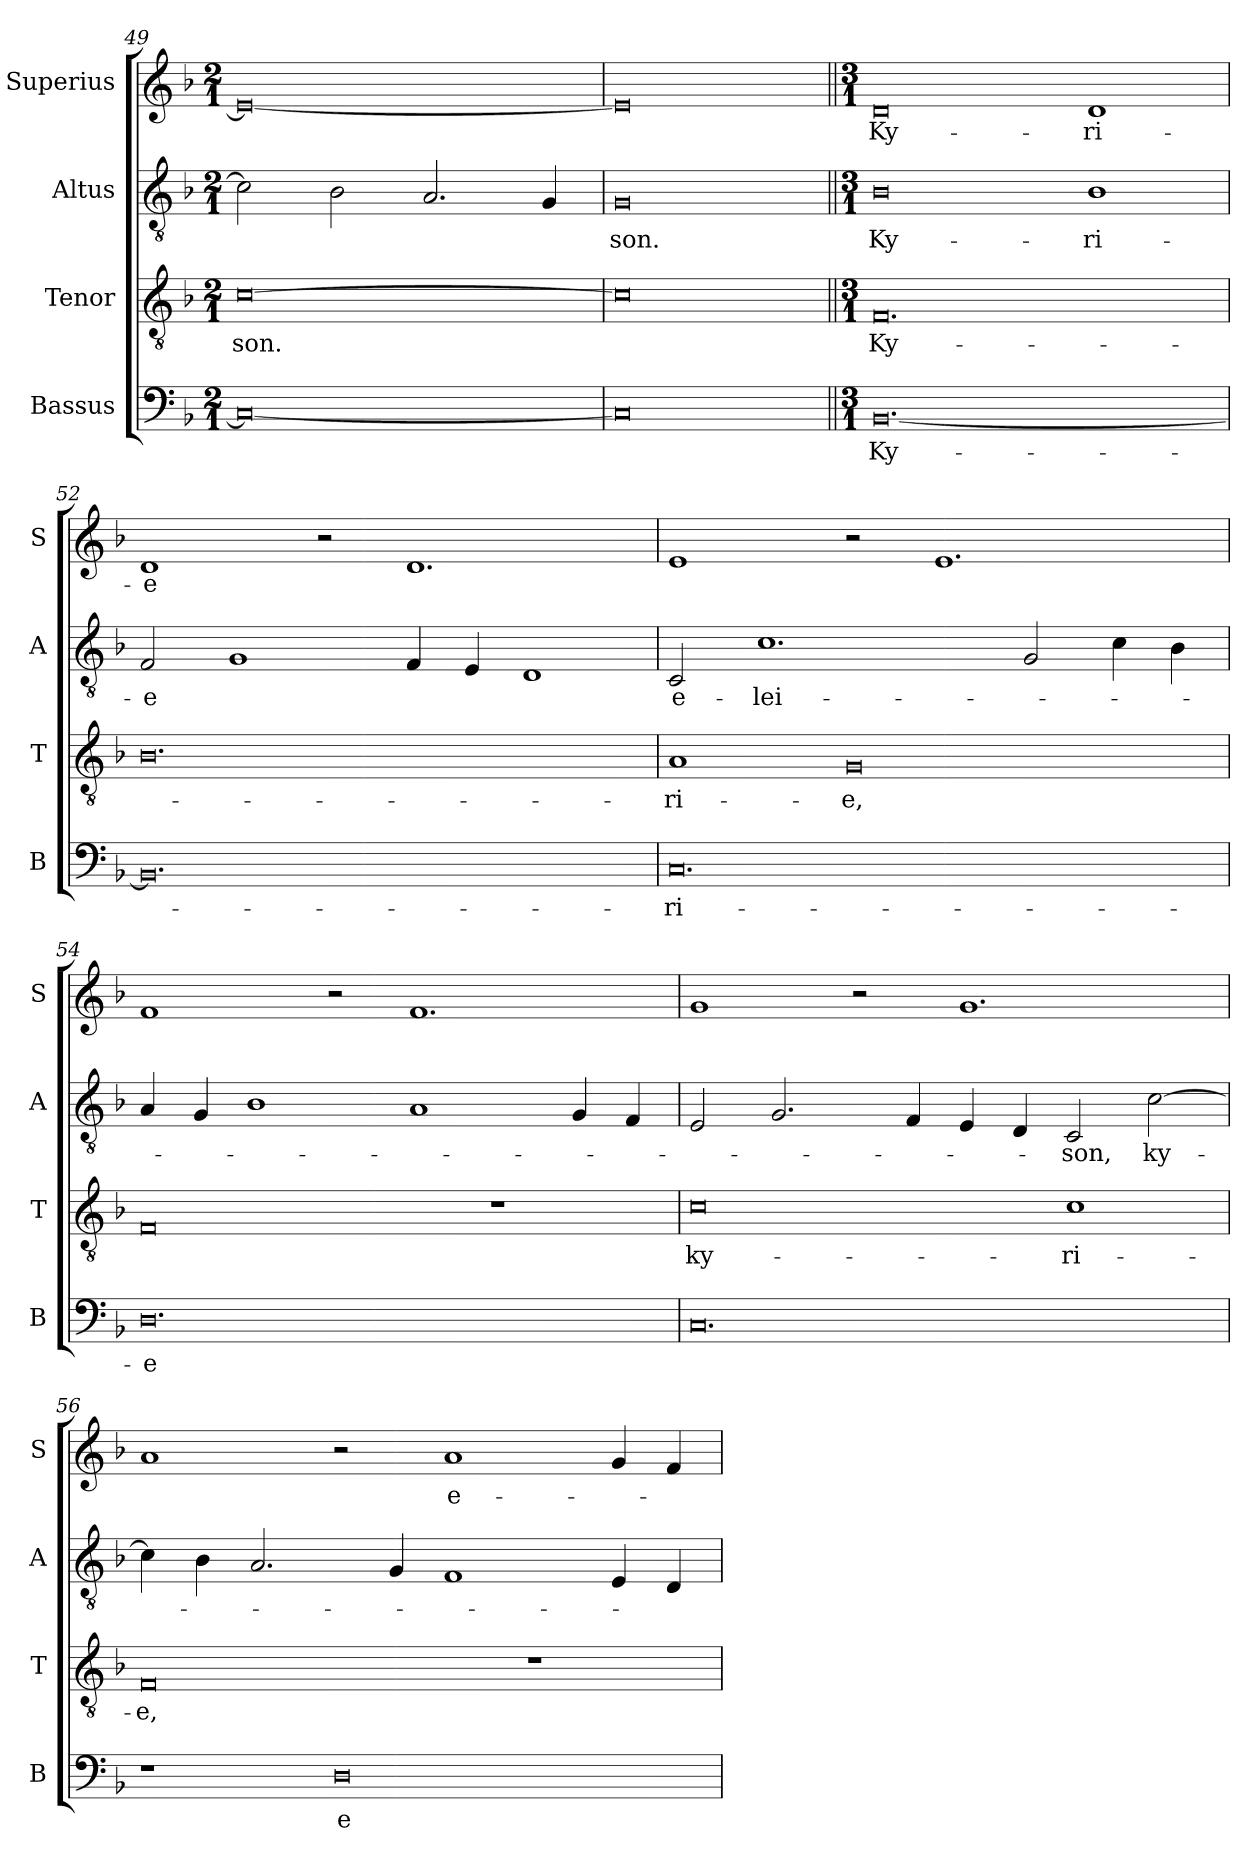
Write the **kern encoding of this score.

**kern	**text	**kern	**text	**kern	**text	**kern	**text
*part4	*part4	*part3	*part3	*part2	*part2	*part1	*part1
*staff4	*staff4	*staff3	*staff3	*staff2	*staff2	*staff1	*staff1
*I"Bassus	*	*I"Tenor	*	*I"Altus	*	*I"Superius	*
*I'B	*	*I'T	*	*I'A	*	*I'S	*
*clefF4	*	*clefGv2	*	*clefGv2	*	*clefG2	*
*k[b-]	*	*k[b-]	*	*k[b-]	*	*k[b-]	*
*M2/1	*	*M2/1	*	*M2/1	*	*M2/1	*
=49	=49	=49	=49	=49	=49	=49	=49
0C_	.	[0c	-son.	2c\]	.	0e_	.
.	.	.	.	2B-\	.	.	.
.	.	.	.	2.A/	.	.	.
.	.	.	.	4G/	.	.	.
=50	=50	=50	=50	=50	=50	=50	=50
0C]	.	0c]	.	0G	-son.	0e]	.
!!LO:LB:g=z
=51||	=51||	=51||	=51||	=51||	=51||	=51||	=51||
*M3/1	*	*M3/1	*	*M3/1	*	*M3/1	*
[0.BB-	Ky-	0.F	Ky-	0B-	Ky-	0d	Ky-
.	.	.	.	1B-	-ri-	1d	-ri-
=52	=52	=52	=52	=52	=52	=52	=52
0.BB-]	.	0.B-	.	2F/	-e	1d	e
.	.	.	.	1G	.	.	.
.	.	.	.	.	.	2r	.
.	.	.	.	4F/	.	1.d	.
.	.	.	.	4E/	.	.	.
.	.	.	.	1D	.	.	.
=53	=53	=53	=53	=53	=53	=53	=53
0.C	-ri-	1A	-ri-	2C/	e-	1e	.
.	.	.	.	1.c	-lei-	.	.
.	.	0G	-e,	.	.	2r	.
.	.	.	.	.	.	1.e	.
.	.	.	.	2G/	.	.	.
.	.	.	.	4c\	.	.	.
.	.	.	.	4B-\	.	.	.
=54	=54	=54	=54	=54	=54	=54	=54
0.D	-e	0F	.	4A/	.	1f	.
.	.	.	.	4G/	.	.	.
.	.	.	.	1B-	.	.	.
.	.	.	.	.	.	2r	.
.	.	.	.	1A	.	1.f	.
.	.	1r	.	.	.	.	.
.	.	.	.	4G/	.	.	.
.	.	.	.	4F/	.	.	.
=55	=55	=55	=55	=55	=55	=55	=55
0.C	.	0c	ky-	2E/	.	1g	.
.	.	.	.	2.G/	.	.	.
.	.	.	.	.	.	2r	.
.	.	.	.	4F/	.	.	.
.	.	.	.	4E/	.	1.g	.
.	.	.	.	4D/	.	.	.
.	.	1c	-ri-	2C/	-son,	.	.
.	.	.	.	[2c\	ky-	.	.
=56	=56	=56	=56	=56	=56	=56	=56
1r	.	0F	-e,	4c\]	.	1a	.
.	.	.	.	4B-\	.	.	.
.	.	.	.	2.A/	.	.	.
0D	e-	.	.	.	.	2r	.
.	.	.	.	4G/	.	.	.
.	.	.	.	1F	.	1a	e-
.	.	1r	.	.	.	.	.
.	.	.	.	4E/	.	4g/	.
.	.	.	.	4D/	.	4f/	.
=	=	=	=	=	=	=	=
*-	*-	*-	*-	*-	*-	*-	*-
